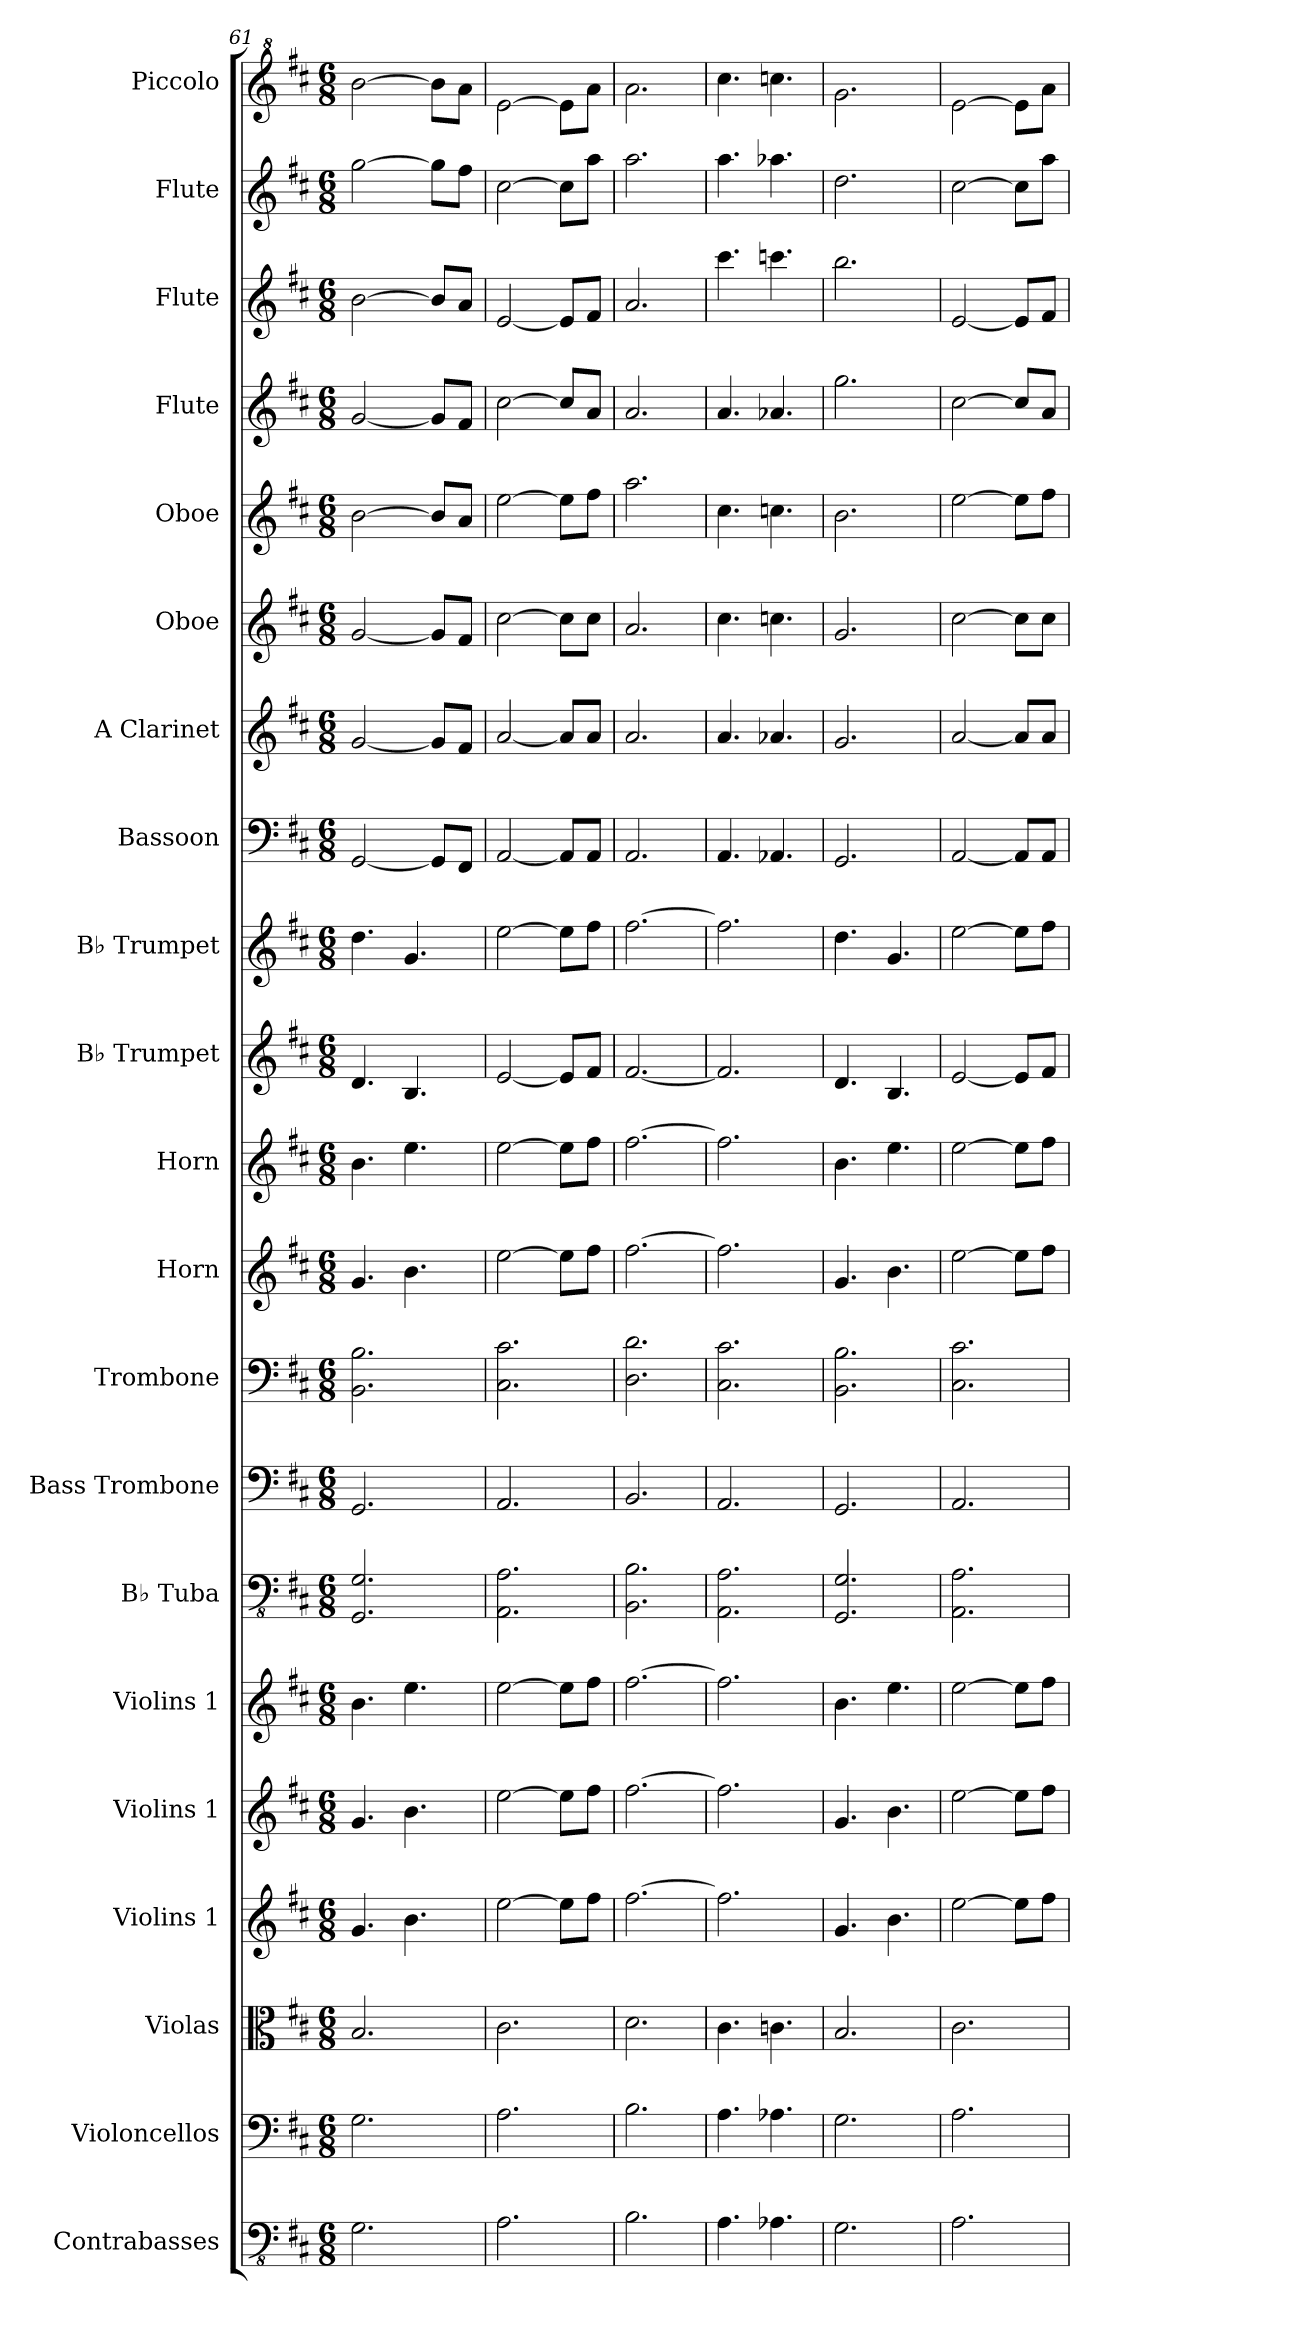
**kern	**kern	**kern	**kern	**kern	**kern	**kern	**kern	**kern	**kern	**kern	**kern	**kern	**kern	**kern	**kern	**kern	**kern	**kern	**kern	**kern
*part21	*part20	*part19	*part18	*part17	*part16	*part15	*part14	*part13	*part12	*part11	*part10	*part9	*part8	*part7	*part6	*part5	*part4	*part3	*part2	*part1
*staff21	*staff20	*staff19	*staff18	*staff17	*staff16	*staff15	*staff14	*staff13	*staff12	*staff11	*staff10	*staff9	*staff8	*staff7	*staff6	*staff5	*staff4	*staff3	*staff2	*staff1
*I"Contrabasses	*I"Violoncellos	*I"Violas	*I"Violins 1	*I"Violins 1	*I"Violins 1	*I"B♭ Tuba	*I"Bass Trombone	*I"Trombone	*I"Horn	*I"Horn	*I"B♭ Trumpet	*I"B♭ Trumpet	*I"Bassoon	*I"A Clarinet	*I"Oboe	*I"Oboe	*I"Flute	*I"Flute	*I"Flute	*I"Piccolo
*I'Cbs.	*I'Vlcs.	*I'Vlas.	*I'Vlns. 1	*I'Vlns. 1	*I'Vlns. 1	*I'B♭ Tu.	*I'B. Trb.	*I'Trb.	*I'Hn.	*I'Hn.	*I'B♭ Tpt.	*I'B♭ Tpt.	*I'Bsn.	*I'A Cl.	*I'Ob.	*I'Ob.	*I'Fl.	*I'Fl.	*I'Fl.	*I'Picc.
*clefFv4	*clefF4	*clefC3	*clefG2	*clefG2	*clefG2	*clefFv4	*clefF4	*clefF4	*clefG2	*clefG2	*clefG2	*clefG2	*clefF4	*clefG2	*clefG2	*clefG2	*clefG2	*clefG2	*clefG2	*clefG^2
*	*	*	*	*	*	*	*	*	*ITrd4c7	*ITrd4c7	*ITrd1c2	*ITrd1c2	*	*ITrd2c3	*	*	*	*	*	*ITrd-7c-12
*k[f#c#]	*k[f#c#]	*k[f#c#]	*k[f#c#]	*k[f#c#]	*k[f#c#]	*k[f#c#]	*k[f#c#]	*k[f#c#]	*k[f#]	*k[f#]	*k[]	*k[]	*k[f#c#]	*k[f#c#g#d#a#]	*k[f#c#]	*k[f#c#]	*k[f#c#]	*k[f#c#]	*k[f#c#]	*k[f#c#]
*D:	*D:	*D:	*D:	*D:	*D:	*D:	*D:	*D:	*G:	*G:	*C:	*C:	*D:	*B:	*D:	*D:	*D:	*D:	*D:	*D:
*M6/8	*M6/8	*M6/8	*M6/8	*M6/8	*M6/8	*M6/8	*M6/8	*M6/8	*M6/8	*M6/8	*M6/8	*M6/8	*M6/8	*M6/8	*M6/8	*M6/8	*M6/8	*M6/8	*M6/8	*M6/8
=61	=61	=61	=61	=61	=61	=61	=61	=61	=61	=61	=61	=61	=61	=61	=61	=61	=61	=61	=61	=61
2.GG\	2.G\	2.B/	4.g/	4.g/	4.b\	2.GGG/ 2.GG/	2.GG/	2.BB\ 2.B\	4.c/	4.e\	4.c/	4.cc\	[2GG/	[2e/	[2g/	[2b\	[2g/	[2b\	[2gg\	[2bbb\
.	.	.	4.b\	4.b\	4.ee\	.	.	.	4.e\	4.a\	4.A/	4.f/	.	.	.	.	.	.	.	.
.	.	.	.	.	.	.	.	.	.	.	.	.	8GG/L]	8e/L]	8g/L]	8b/L]	8g/L]	8b/L]	8gg\L]	8bbb\L]
.	.	.	.	.	.	.	.	.	.	.	.	.	8FF#/J	8d#/J	8f#/J	8a/J	8f#/J	8a/J	8ff#\J	8aaa\J
=62	=62	=62	=62	=62	=62	=62	=62	=62	=62	=62	=62	=62	=62	=62	=62	=62	=62	=62	=62	=62
2.AA\	2.A\	2.c#\	[2ee\	[2ee\	[2ee\	2.AAA\ 2.AA\	2.AA/	2.C#\ 2.c#\	[2a\	[2a\	[2d/	[2dd\	[2AA/	[2f#/	[2cc#\	[2ee\	[2cc#\	[2e/	[2cc#\	[2eee\
.	.	.	8ee\L]	8ee\L]	8ee\L]	.	.	.	8a\L]	8a\L]	8d/L]	8dd\L]	8AA/L]	8f#/L]	8cc#\L]	8ee\L]	8cc#/L]	8e/L]	8cc#\L]	8eee\L]
.	.	.	8ff#\J	8ff#\J	8ff#\J	.	.	.	8b\J	8b\J	8e/J	8ee\J	8AA/J	8f#/J	8cc#\J	8ff#\J	8a/J	8f#/J	8aa\J	8aaa\J
=63	=63	=63	=63	=63	=63	=63	=63	=63	=63	=63	=63	=63	=63	=63	=63	=63	=63	=63	=63	=63
2.BB\	2.B\	2.d\	[2.ff#\	[2.ff#\	[2.ff#\	2.BBB\ 2.BB\	2.BB/	2.D\ 2.d\	[2.b\	[2.b\	[2.e/	[2.ee\	2.AA/	2.f#/	2.a/	2.aa\	2.a/	2.a/	2.aa\	2.aaa\
=64	=64	=64	=64	=64	=64	=64	=64	=64	=64	=64	=64	=64	=64	=64	=64	=64	=64	=64	=64	=64
4.AA\	4.A\	4.c#\	2.ff#\]	2.ff#\]	2.ff#\]	2.AAA\ 2.AA\	2.AA/	2.C#\ 2.c#\	2.b\]	2.b\]	2.e/]	2.ee\]	4.AA/	4.f#/	4.cc#\	4.cc#\	4.a/	4.ccc#\	4.aa\	4.cccc#\
4.AA-X\	4.A-X\	4.cn\	.	.	.	.	.	.	.	.	.	.	4.AA-X/	4.fn/	4.ccn\	4.ccn\	4.a-X/	4.cccn\	4.aa-X\	4.ccccn\
=65	=65	=65	=65	=65	=65	=65	=65	=65	=65	=65	=65	=65	=65	=65	=65	=65	=65	=65	=65	=65
2.GG\	2.G\	2.B/	4.g/	4.g/	4.b\	2.GGG/ 2.GG/	2.GG/	2.BB\ 2.B\	4.c/	4.e\	4.c/	4.cc\	2.GG/	2.e/	2.g/	2.b\	2.gg\	2.bb\	2.dd\	2.ggg\
.	.	.	4.b\	4.b\	4.ee\	.	.	.	4.e\	4.a\	4.A/	4.f/	.	.	.	.	.	.	.	.
=66	=66	=66	=66	=66	=66	=66	=66	=66	=66	=66	=66	=66	=66	=66	=66	=66	=66	=66	=66	=66
2.AA\	2.A\	2.c#\	[2ee\	[2ee\	[2ee\	2.AAA\ 2.AA\	2.AA/	2.C#\ 2.c#\	[2a\	[2a\	[2d/	[2dd\	[2AA/	[2f#/	[2cc#\	[2ee\	[2cc#\	[2e/	[2cc#\	[2eee\
.	.	.	8ee\L]	8ee\L]	8ee\L]	.	.	.	8a\L]	8a\L]	8d/L]	8dd\L]	8AA/L]	8f#/L]	8cc#\L]	8ee\L]	8cc#/L]	8e/L]	8cc#\L]	8eee\L]
.	.	.	8ff#\J	8ff#\J	8ff#\J	.	.	.	8b\J	8b\J	8e/J	8ee\J	8AA/J	8f#/J	8cc#\J	8ff#\J	8a/J	8f#/J	8aa\J	8aaa\J
=	=	=	=	=	=	=	=	=	=	=	=	=	=	=	=	=	=	=	=	=
*-	*-	*-	*-	*-	*-	*-	*-	*-	*-	*-	*-	*-	*-	*-	*-	*-	*-	*-	*-	*-
